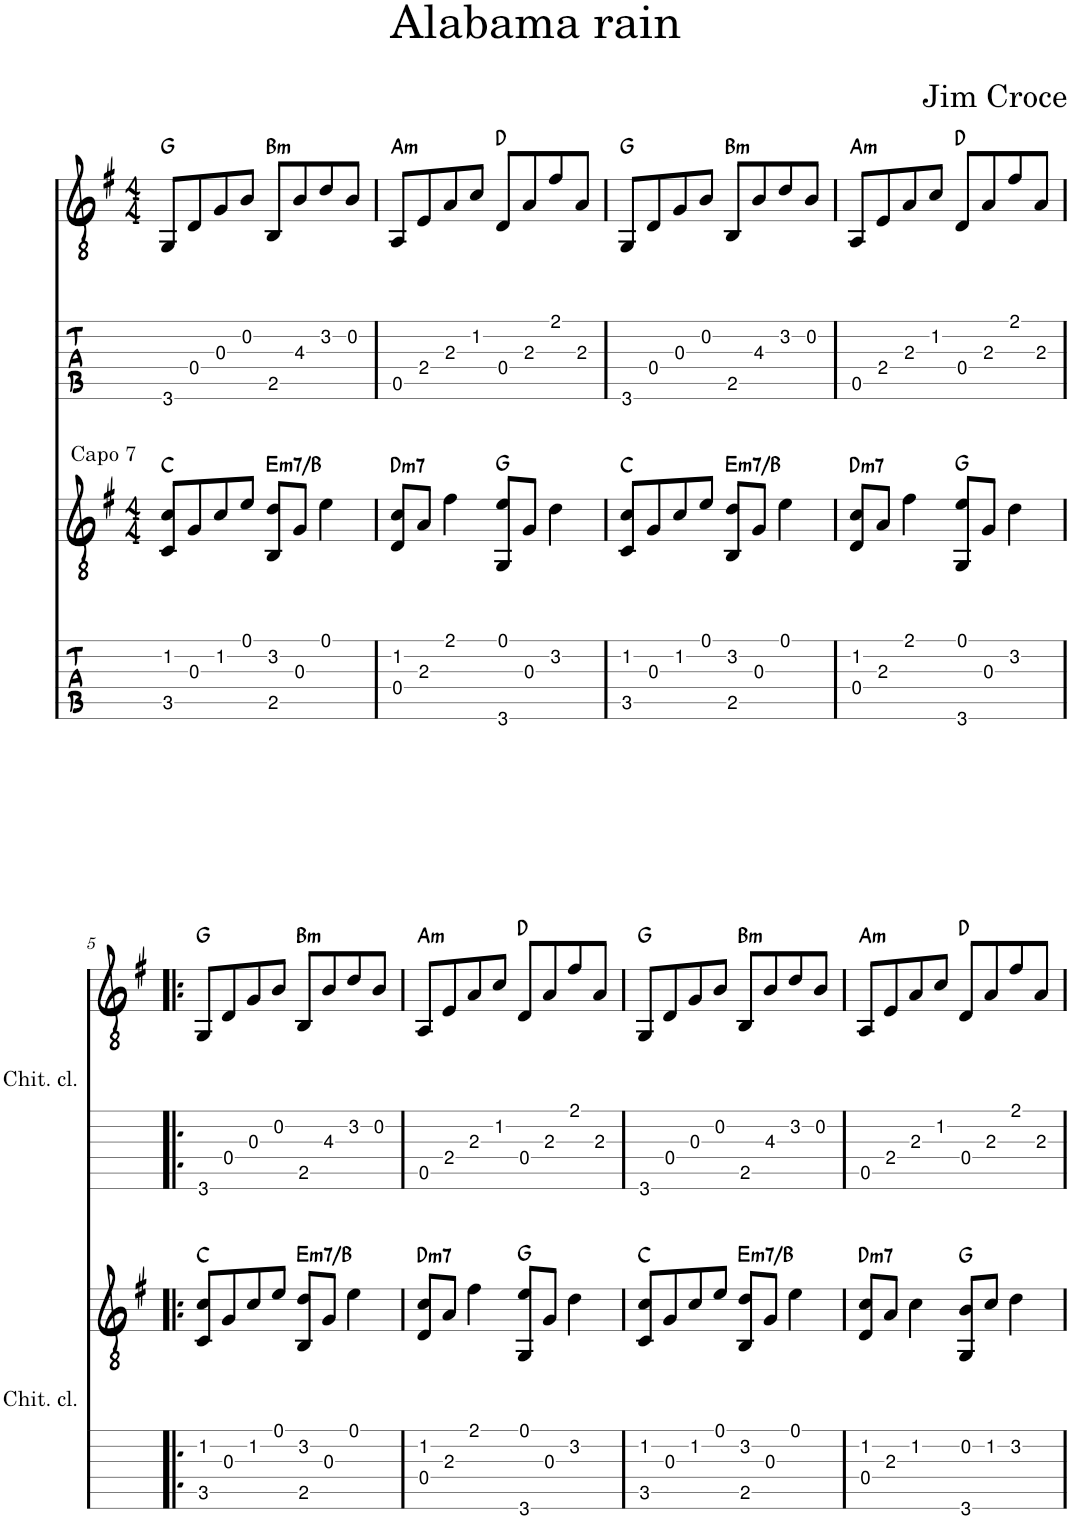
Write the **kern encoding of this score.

**kern	**kern	**harte	**kern	**kern	**harte
*part2	*part2	*part2	*part1	*part1	*part1
*staff4	*staff3	*	*staff2	*staff1	*
*I"Chitarra classica	*	*	*I"Chitarra acustica	*	*
*I'Chit. cl.	*	*	*	*	*
*stria6	*	*	*stria6	*	*
*	*clefGv2	*	*	*clefGv2	*
*k[f#]	*k[f#]	*	*k[f#]	*k[f#]	*
*M4/4	*M4/4	*	*M4/4	*M4/4	*
=1	=1	=1	=1	=1	=1
!	!LO:TX:a:t=Capo 7	!	!	!	!
8C\ 8c\L	8C/ 8c/L	C:maj	8GGL	8GG/L	G:maj
8GJ	8G/	.	8DJ	8D/	.
8cL	8c/	.	8GL	8G/	.
8eJ	8e/J	.	8BJ	8B/J	.
!	!	!LO:H:kt=m7	!	!	!LO:H:kt=m
8BB\ 8d\L	8BB/ 8d/L	E:min7/5	8BBL	8BB/L	B:min
8GJ	8G/J	.	8BJ	8B/	.
4e	4e\	.	8dL	8d/	.
.	.	.	8BJ	8B/J	.
=2	=2	=2	=2	=2	=2
!	!	!LO:H:kt=m7	!	!	!LO:H:kt=m
8D\ 8c\L	8D/ 8c/L	D:min7	8AAL	8AA/L	A:min
8AJ	8A/J	.	8EJ	8E/	.
4f#	4f#\	.	8AL	8A/	.
.	.	.	8cJ	8c/J	.
8GG\ 8e\L	8GG/ 8e/L	G:maj	8DL	8D/L	D:maj
8GJ	8G/J	.	8AJ	8A/	.
4d	4d\	.	8f#L	8f#/	.
.	.	.	8AJ	8A/J	.
=3	=3	=3	=3	=3	=3
8C\ 8c\L	8C/ 8c/L	C:maj	8GGL	8GG/L	G:maj
8GJ	8G/	.	8DJ	8D/	.
8cL	8c/	.	8GL	8G/	.
8eJ	8e/J	.	8BJ	8B/J	.
!	!	!LO:H:kt=m7	!	!	!LO:H:kt=m
8BB\ 8d\L	8BB/ 8d/L	E:min7/5	8BBL	8BB/L	B:min
8GJ	8G/J	.	8BJ	8B/	.
4e	4e\	.	8dL	8d/	.
.	.	.	8BJ	8B/J	.
=4	=4	=4	=4	=4	=4
!	!	!LO:H:kt=m7	!	!	!LO:H:kt=m
8D\ 8c\L	8D/ 8c/L	D:min7	8AAL	8AA/L	A:min
8AJ	8A/J	.	8EJ	8E/	.
4f#	4f#\	.	8AL	8A/	.
.	.	.	8cJ	8c/J	.
8GG\ 8e\L	8GG/ 8e/L	G:maj	8DL	8D/L	D:maj
8GJ	8G/J	.	8AJ	8A/	.
4d	4d\	.	8f#L	8f#/	.
.	.	.	8AJ	8A/J	.
!!LO:LB:g=z
=5!|:	=5!|:	=5!|:	=5!|:	=5!|:	=5!|:
8C\ 8c\L	8C/ 8c/L	C:maj	8GGL	8GG/L	G:maj
8GJ	8G/	.	8DJ	8D/	.
8cL	8c/	.	8GL	8G/	.
8eJ	8e/J	.	8BJ	8B/J	.
!	!	!LO:H:kt=m7	!	!	!LO:H:kt=m
8BB\ 8d\L	8BB/ 8d/L	E:min7/5	8BBL	8BB/L	B:min
8GJ	8G/J	.	8BJ	8B/	.
4e	4e\	.	8dL	8d/	.
.	.	.	8BJ	8B/J	.
=6	=6	=6	=6	=6	=6
!	!	!LO:H:kt=m7	!	!	!LO:H:kt=m
8D\ 8c\L	8D/ 8c/L	D:min7	8AAL	8AA/L	A:min
8AJ	8A/J	.	8EJ	8E/	.
4f#	4f#\	.	8AL	8A/	.
.	.	.	8cJ	8c/J	.
8GG\ 8e\L	8GG/ 8e/L	G:maj	8DL	8D/L	D:maj
8GJ	8G/J	.	8AJ	8A/	.
4d	4d\	.	8f#L	8f#/	.
.	.	.	8AJ	8A/J	.
=7	=7	=7	=7	=7	=7
8C\ 8c\L	8C/ 8c/L	C:maj	8GGL	8GG/L	G:maj
8GJ	8G/	.	8DJ	8D/	.
8cL	8c/	.	8GL	8G/	.
8eJ	8e/J	.	8BJ	8B/J	.
!	!	!LO:H:kt=m7	!	!	!LO:H:kt=m
8BB\ 8d\L	8BB/ 8d/L	E:min7/5	8BBL	8BB/L	B:min
8GJ	8G/J	.	8BJ	8B/	.
4e	4e\	.	8dL	8d/	.
.	.	.	8BJ	8B/J	.
=8	=8	=8	=8	=8	=8
!	!	!LO:H:kt=m7	!	!	!LO:H:kt=m
8D\ 8c\L	8D/ 8c/L	D:min7	8AAL	8AA/L	A:min
8AJ	8A/J	.	8EJ	8E/	.
4c	4c\	.	8AL	8A/	.
.	.	.	8cJ	8c/J	.
8GG\ 8B\L	8GG/ 8B/L	G:maj	8DL	8D/L	D:maj
8cJ	8c/J	.	8AJ	8A/	.
4d	4d\	.	8f#L	8f#/	.
.	.	.	8AJ	8A/J	.
=	=	=	=	=	=
*-	*-	*-	*-	*-	*-
